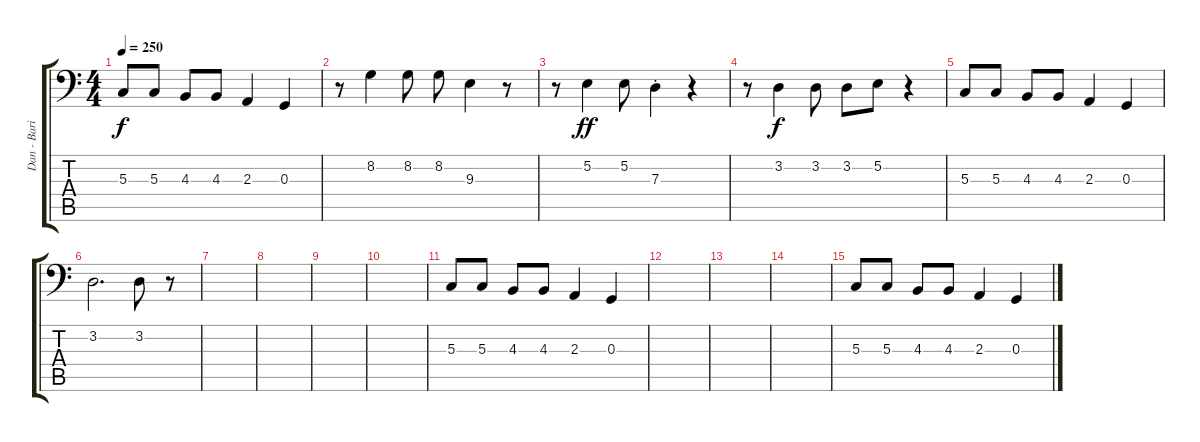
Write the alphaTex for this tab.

\track ("Dan - Bari Sax" "Dan - Bari") {instrument baritonesax}
\staff {score tabs}
\tuning (E3 B2 G2 D2 A1 E1) {hide}
\ts (4 4)
\tempo 250
\clef f4
\ks c
5.3.8{dy f} 5.3.8 4.3.8 4.3.8 2.3.4 0.3.4 |
r.8 8.2.4 8.2.8 8.2.8 9.3.4 r.8 |
r.8 5.2.4{dy ff} 5.2.8 7.3{st}.4 r.4 |
r.8 3.2.4{dy f} 3.2.8 3.2.8 5.2.8 r.4 |
5.3.8 5.3.8 4.3.8 4.3.8 2.3.4 0.3.4 |
3.2.2{d} 3.2.8 r.8 |
|
|
|
|
5.3.8 5.3.8 4.3.8 4.3.8 2.3.4 0.3.4 |
|
|
|
5.3.8 5.3.8 4.3.8 4.3.8 2.3.4 0.3.4
